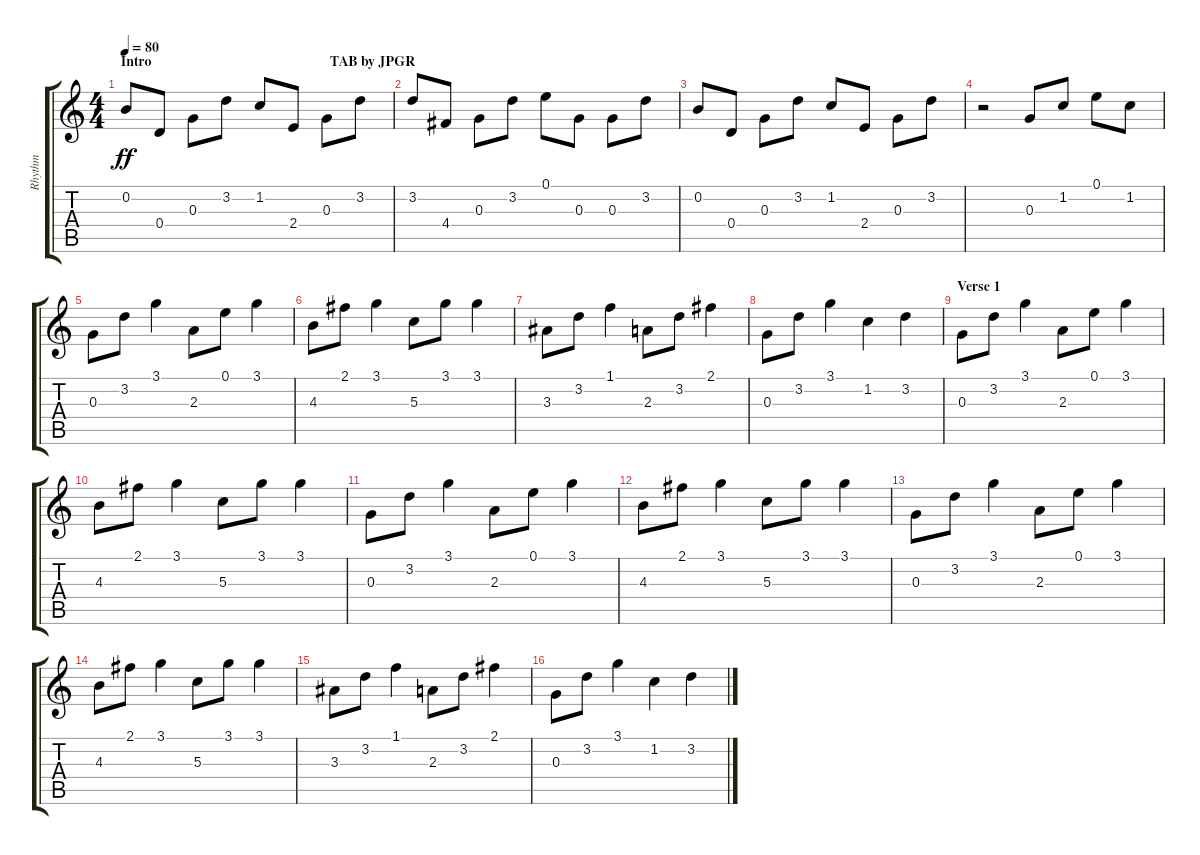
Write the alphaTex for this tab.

\track ("Rhythm" "Rhythm") {instrument acousticguitarnylon}
\staff {score tabs}
\tuning (E4 B3 G3 D3 A2 E2) {hide}
\ts (4 4)
\section ("" "Intro                                                   TAB by JPGR")
\tempo 80
\clef g2
\ks c
0.2.8{dy ff instrument acousticguitarnylon} 0.4.8 0.3.8 3.2.8 1.2.8 2.4.8 0.3.8 3.2.8 |
3.2.8 4.4.8 0.3.8 3.2.8 0.1.8 0.3.8 0.3.8 3.2.8 |
0.2.8 0.4.8 0.3.8 3.2.8 1.2.8 2.4.8 0.3.8 3.2.8 |
r.2 0.3.8 1.2.8 0.1.8 1.2.8 |
0.3.8 3.2.8 3.1.4 2.3.8 0.1.8 3.1.4 |
4.3.8 2.1.8 3.1.4 5.3.8 3.1.8 3.1.4 |
3.3.8 3.2.8 1.1.4 2.3.8 3.2.8 2.1.4 |
0.3.8 3.2.8 3.1.4 1.2.4 3.2.4 |
\section ("" "Verse 1")
0.3.8{volume 10} 3.2.8 3.1.4 2.3.8 0.1.8 3.1.4 |
4.3.8 2.1.8 3.1.4 5.3.8 3.1.8 3.1.4 |
0.3.8 3.2.8 3.1.4 2.3.8 0.1.8 3.1.4 |
4.3.8 2.1.8 3.1.4 5.3.8 3.1.8 3.1.4 |
0.3.8 3.2.8 3.1.4 2.3.8 0.1.8 3.1.4 |
4.3.8 2.1.8 3.1.4 5.3.8 3.1.8 3.1.4 |
3.3.8 3.2.8 1.1.4 2.3.8 3.2.8 2.1.4 |
0.3.8 3.2.8 3.1.4 1.2.4 3.2.4
